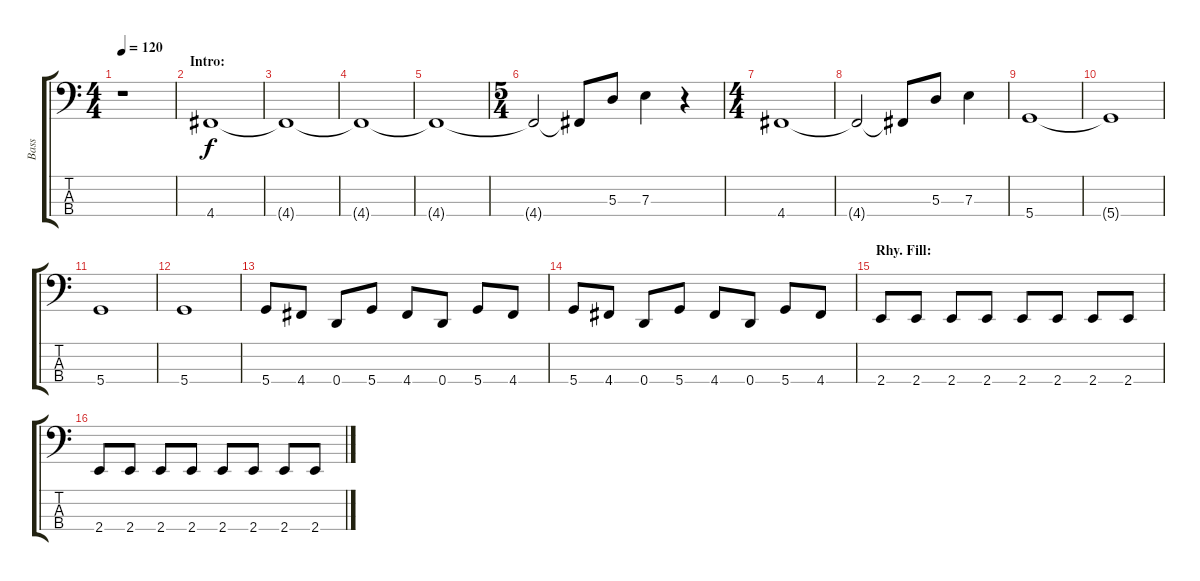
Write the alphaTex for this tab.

\track ("Bass" "Bass") {instrument electricbasspick}
\staff {score tabs}
\tuning (G2 D2 A1 D1) {hide}
\ts (4 4)
\tempo 120
\clef f4
\ks c
r.1{dy f instrument electricbasspick} |
\section ("" "Intro:")
4.4.1 |
4.4{t}.1 |
4.4{t}.1 |
4.4{t}.1 |
\ts (5 4)
4.4{t}.2 4.4{t}.8 5.3.8 7.3.4 r.4 |
\ts (4 4)
4.4.1 |
4.4{t}.2 4.4{t}.8 5.3.8 7.3.4 |
5.4.1 |
5.4{t}.1 |
5.4.1 |
5.4.1 |
5.4.8 4.4.8 0.4.8 5.4.8 4.4.8 0.4.8 5.4.8 4.4.8 |
5.4.8 4.4.8 0.4.8 5.4.8 4.4.8 0.4.8 5.4.8 4.4.8 |
\section ("" "Rhy. Fill:")
2.4.8 2.4.8 2.4.8 2.4.8 2.4.8 2.4.8 2.4.8 2.4.8 |
2.4.8 2.4.8 2.4.8 2.4.8 2.4.8 2.4.8 2.4.8 2.4.8
